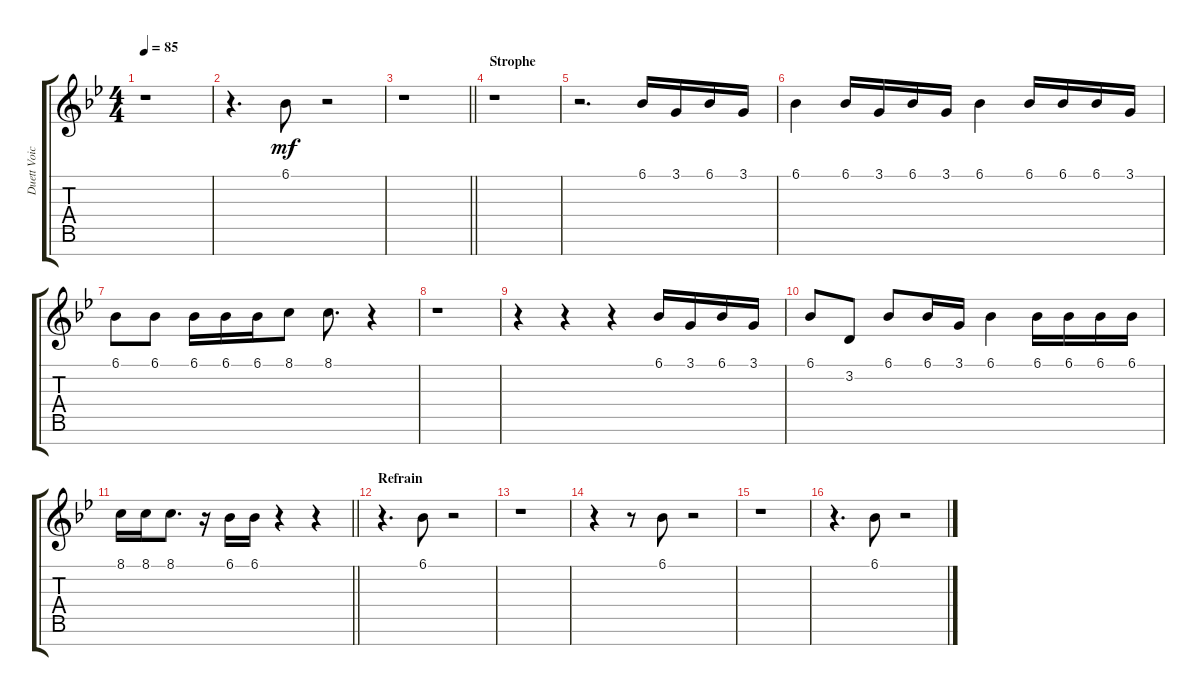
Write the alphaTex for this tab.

\track ("Duett Voice" "Duett Voic") {instrument tenorsax}
\staff {score tabs}
\tuning (E4 B3 G3 D3 A2 E2 B1) {hide}
\ts (4 4)
\tempo 85
\clef g2
\ks gminor
r.1{dy mf} |
r.4{d} 6.1.8 r.2 |
\barLineRight lightlight
r.1 |
\section ("" "Strophe")
r.1 |
r.2{d} 6.1.16 3.1.16 6.1.16 3.1.16 |
6.1.4 6.1.16 3.1.16 6.1.16 3.1.16 6.1.4 6.1.16 6.1.16 6.1.16 3.1.16 |
6.1.8 6.1.8 6.1.16 6.1.16 6.1.16 8.1.8 8.1.8{d} r.4 |
r.1 |
r.4 r.4 r.4 6.1.16 3.1.16 6.1.16 3.1.16 |
6.1.8 3.2.8 6.1.8 6.1.16 3.1.16 6.1.4 6.1.16 6.1.16 6.1.16 6.1.16 |
\barLineRight lightlight
8.1.16 8.1.16 8.1.8{d} r.16 6.1.16 6.1.16 r.4 r.4 |
\section ("" "Refrain")
r.4{d} 6.1.8 r.2 |
r.1 |
r.4 r.8 6.1.8 r.2 |
r.1 |
r.4{d} 6.1.8 r.2
